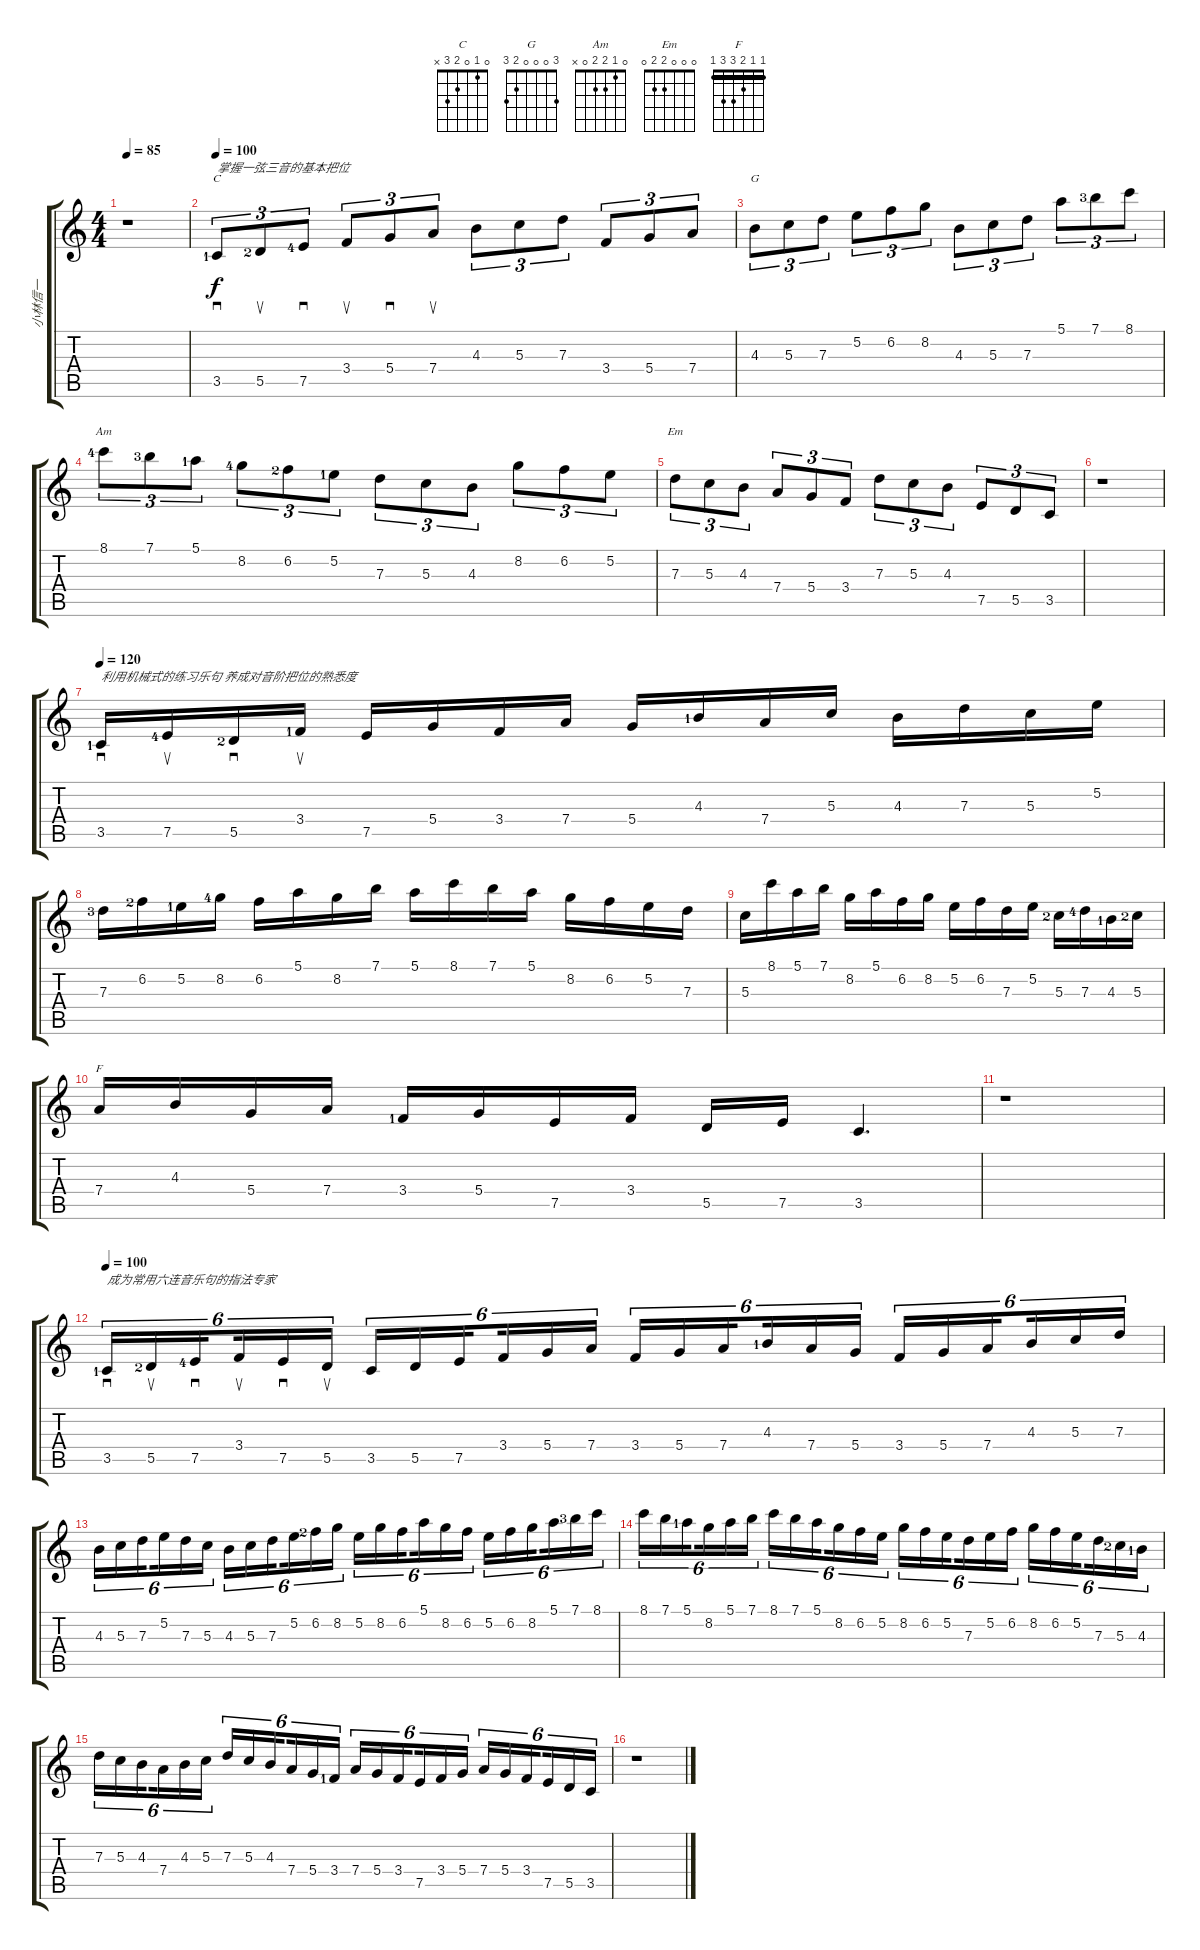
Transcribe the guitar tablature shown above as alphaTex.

\track ("小林信一" "小林信一") {instrument overdrivenguitar}
\staff {score tabs}
\tuning (E4 B3 G3 D3 A2 E2) {hide}
\chord ("C" 0 1 0 2 3 x)
\chord ("G" 3 0 0 0 2 3)
\chord ("Am" 0 1 2 2 0 x)
\chord ("Em" 0 0 0 2 2 0)
\chord ("F" 1 1 2 3 3 1) {barre 1}
\ts (4 4)
\tempo 85
\clef g2
\ks c
r.1{dy f} |
\tempo 100
3.5{lf 2}.8{sd tu (3 2) ch "C" txt "掌握一弦三音的基本把位"} 5.5{lf 3}.8{su tu (3 2)} 7.5{lf 5}.8{sd tu (3 2)} 3.4.8{su tu (3 2)} 5.4.8{sd tu (3 2)} 7.4.8{su tu (3 2)} 4.3.8{tu (3 2)} 5.3.8{tu (3 2)} 7.3.8{tu (3 2)} 3.4.8{tu (3 2)} 5.4.8{tu (3 2)} 7.4.8{tu (3 2)} |
4.3.8{tu (3 2) ch "G"} 5.3.8{tu (3 2)} 7.3.8{tu (3 2)} 5.2.8{tu (3 2)} 6.2.8{tu (3 2)} 8.2.8{tu (3 2)} 4.3.8{tu (3 2)} 5.3.8{tu (3 2)} 7.3.8{tu (3 2)} 5.1.8{tu (3 2)} 7.1{lf 4}.8{tu (3 2)} 8.1.8{tu (3 2)} |
8.1{lf 5}.8{tu (3 2) ch "Am"} 7.1{lf 4}.8{tu (3 2)} 5.1{lf 2}.8{tu (3 2)} 8.2{lf 5}.8{tu (3 2)} 6.2{lf 3}.8{tu (3 2)} 5.2{lf 2}.8{tu (3 2)} 7.3.8{tu (3 2)} 5.3.8{tu (3 2)} 4.3.8{tu (3 2)} 8.2.8{tu (3 2)} 6.2.8{tu (3 2)} 5.2.8{tu (3 2)} |
7.3.8{tu (3 2) ch "Em"} 5.3.8{tu (3 2)} 4.3.8{tu (3 2)} 7.4.8{tu (3 2)} 5.4.8{tu (3 2)} 3.4.8{tu (3 2)} 7.3.8{tu (3 2)} 5.3.8{tu (3 2)} 4.3.8{tu (3 2)} 7.5.8{tu (3 2)} 5.5.8{tu (3 2)} 3.5.8{tu (3 2)} |
r.1 |
\tempo 120
3.5{lf 2}.16{sd txt "利用机械式的练习乐句 养成对音阶把位的熟悉度"} 7.5{lf 5}.16{su} 5.5{lf 3}.16{sd} 3.4{lf 2}.16{su} 7.5.16 5.4.16 3.4.16 7.4.16 5.4.16 4.3{lf 2}.16 7.4.16 5.3.16 4.3.16 7.3.16 5.3.16 5.2.16 |
7.3{lf 4}.16 6.2{lf 3}.16 5.2{lf 2}.16 8.2{lf 5}.16 6.2.16 5.1.16 8.2.16 7.1.16 5.1.16 8.1.16 7.1.16 5.1.16 8.2.16 6.2.16 5.2.16 7.3.16 |
5.3.16 8.1.16 5.1.16 7.1.16 8.2.16 5.1.16 6.2.16 8.2.16 5.2.16 6.2.16 7.3.16 5.2.16 5.3{lf 3}.16 7.3{lf 5}.16 4.3{lf 2}.16 5.3{lf 3}.16 |
7.4.16{ch "F"} 4.3.16 5.4.16 7.4.16 3.4{lf 2}.16 5.4.16 7.5.16 3.4.16 5.5.16 7.5.16 3.5.4{d} |
r.1 |
\tempo 100
3.5{lf 2}.16{sd tu (6 4) txt "成为常用六连音乐句的指法专家"} 5.5{lf 3}.16{su tu (6 4)} 7.5{lf 5}.16{sd tu (6 4) beam splitsecondary} 3.4.16{su tu (6 4)} 7.5.16{sd tu (6 4)} 5.5.16{su tu (6 4)} 3.5.16{tu (6 4)} 5.5.16{tu (6 4)} 7.5.16{tu (6 4) beam splitsecondary} 3.4.16{tu (6 4)} 5.4.16{tu (6 4)} 7.4.16{tu (6 4)} 3.4.16{tu (6 4)} 5.4.16{tu (6 4)} 7.4.16{tu (6 4) beam splitsecondary} 4.3{lf 2}.16{tu (6 4)} 7.4.16{tu (6 4)} 5.4.16{tu (6 4)} 3.4.16{tu (6 4)} 5.4.16{tu (6 4)} 7.4.16{tu (6 4) beam splitsecondary} 4.3.16{tu (6 4)} 5.3.16{tu (6 4)} 7.3.16{tu (6 4)} |
4.3.16{tu (6 4)} 5.3.16{tu (6 4)} 7.3.16{tu (6 4) beam splitsecondary} 5.2.16{tu (6 4)} 7.3.16{tu (6 4)} 5.3.16{tu (6 4)} 4.3.16{tu (6 4)} 5.3.16{tu (6 4)} 7.3.16{tu (6 4) beam splitsecondary} 5.2.16{tu (6 4)} 6.2{lf 3}.16{tu (6 4)} 8.2.16{tu (6 4)} 5.2.16{tu (6 4)} 8.2.16{tu (6 4)} 6.2.16{tu (6 4) beam splitsecondary} 5.1.16{tu (6 4)} 8.2.16{tu (6 4)} 6.2.16{tu (6 4)} 5.2.16{tu (6 4)} 6.2.16{tu (6 4)} 8.2.16{tu (6 4) beam splitsecondary} 5.1.16{tu (6 4)} 7.1{lf 4}.16{tu (6 4)} 8.1.16{tu (6 4)} |
8.1.16{tu (6 4)} 7.1.16{tu (6 4)} 5.1{lf 2}.16{tu (6 4) beam splitsecondary} 8.2.16{tu (6 4)} 5.1.16{tu (6 4)} 7.1.16{tu (6 4)} 8.1.16{tu (6 4)} 7.1.16{tu (6 4)} 5.1.16{tu (6 4) beam splitsecondary} 8.2.16{tu (6 4)} 6.2.16{tu (6 4)} 5.2.16{tu (6 4)} 8.2.16{tu (6 4)} 6.2.16{tu (6 4)} 5.2.16{tu (6 4) beam splitsecondary} 7.3.16{tu (6 4)} 5.2.16{tu (6 4)} 6.2.16{tu (6 4)} 8.2.16{tu (6 4)} 6.2.16{tu (6 4)} 5.2.16{tu (6 4) beam splitsecondary} 7.3.16{tu (6 4)} 5.3{lf 3}.16{tu (6 4)} 4.3{lf 2}.16{tu (6 4)} |
7.3.16{tu (6 4)} 5.3.16{tu (6 4)} 4.3.16{tu (6 4) beam splitsecondary} 7.4.16{tu (6 4)} 4.3.16{tu (6 4)} 5.3.16{tu (6 4)} 7.3.16{tu (6 4)} 5.3.16{tu (6 4)} 4.3.16{tu (6 4) beam splitsecondary} 7.4.16{tu (6 4)} 5.4.16{tu (6 4)} 3.4{lf 2}.16{tu (6 4)} 7.4.16{tu (6 4)} 5.4.16{tu (6 4)} 3.4.16{tu (6 4) beam splitsecondary} 7.5.16{tu (6 4)} 3.4.16{tu (6 4)} 5.4.16{tu (6 4)} 7.4.16{tu (6 4)} 5.4.16{tu (6 4)} 3.4.16{tu (6 4) beam splitsecondary} 7.5.16{tu (6 4)} 5.5.16{tu (6 4)} 3.5.16{tu (6 4)} |
r.1
